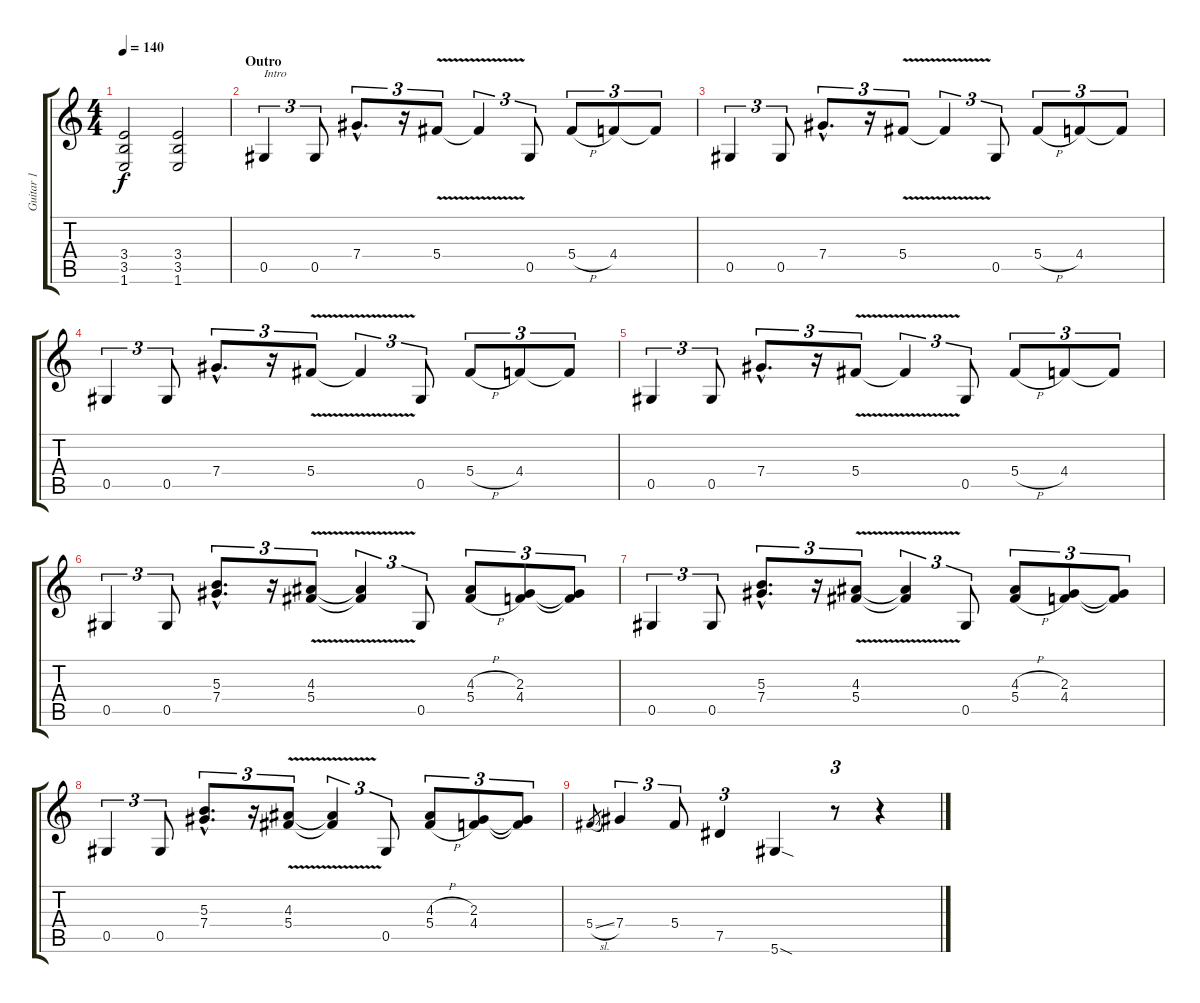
\track ("Guitar 1" "Guitar 1") {instrument distortionguitar}
\staff {score tabs}
\tuning (Eb4 Bb3 Gb3 Db3 Ab2 Eb2) {hide}
\ts (4 4)
\tempo 140
\clef g2
\ks c
(3.4{t} 3.5{t} 1.6{t}).2{dy f} (3.4 3.5 1.6).2 |
\section ("" "Outro")
0.5.4{tu (3 2) txt "Intro"} 0.5.8{tu (3 2)} 7.4{hac}.8{d tu (3 2)} r.16{tu (3 2)} 5.4{v}.8{tu (3 2)} 5.4{t}.4{tu (3 2)} 0.5.8{tu (3 2)} 5.4{h}.8{tu (3 2)} 4.4.8{tu (3 2)} 4.4{t}.8{tu (3 2)} |
0.5.4{tu (3 2)} 0.5.8{tu (3 2)} 7.4{hac}.8{d tu (3 2)} r.16{tu (3 2)} 5.4{v}.8{tu (3 2)} 5.4{t}.4{tu (3 2)} 0.5.8{tu (3 2)} 5.4{h}.8{tu (3 2)} 4.4.8{tu (3 2)} 4.4{t}.8{tu (3 2)} |
0.5.4{tu (3 2)} 0.5.8{tu (3 2)} 7.4{hac}.8{d tu (3 2)} r.16{tu (3 2)} 5.4{v}.8{tu (3 2)} 5.4{t}.4{tu (3 2)} 0.5.8{tu (3 2)} 5.4{h}.8{tu (3 2)} 4.4.8{tu (3 2)} 4.4{t}.8{tu (3 2)} |
0.5.4{tu (3 2)} 0.5.8{tu (3 2)} 7.4{hac}.8{d tu (3 2)} r.16{tu (3 2)} 5.4{v}.8{tu (3 2)} 5.4{t}.4{tu (3 2)} 0.5.8{tu (3 2)} 5.4{h}.8{tu (3 2)} 4.4.8{tu (3 2)} 4.4{t}.8{tu (3 2)} |
0.5.4{tu (3 2)} 0.5.8{tu (3 2)} (5.3{hac} 7.4{hac}).8{d tu (3 2)} r.16{tu (3 2)} (4.3{v} 5.4{v}).8{tu (3 2)} (4.3{t} 5.4{t}).4{tu (3 2)} 0.5.8{tu (3 2)} (4.3{h} 5.4{h}).8{tu (3 2)} (2.3 4.4).8{tu (3 2)} (2.3{t} 4.4{t}).8{tu (3 2)} |
0.5.4{tu (3 2)} 0.5.8{tu (3 2)} (5.3{hac} 7.4{hac}).8{d tu (3 2)} r.16{tu (3 2)} (4.3{v} 5.4{v}).8{tu (3 2)} (4.3{t} 5.4{t}).4{tu (3 2)} 0.5.8{tu (3 2)} (4.3{h} 5.4{h}).8{tu (3 2)} (2.3 4.4).8{tu (3 2)} (2.3{t} 4.4{t}).8{tu (3 2)} |
0.5.4{tu (3 2)} 0.5.8{tu (3 2)} (5.3{hac} 7.4{hac}).8{d tu (3 2)} r.16{tu (3 2)} (4.3{v} 5.4{v}).8{tu (3 2)} (4.3{t} 5.4{t}).4{tu (3 2)} 0.5.8{tu (3 2)} (4.3{h} 5.4{h}).8{tu (3 2)} (2.3 4.4).8{tu (3 2)} (2.3{t} 4.4{t}).8{tu (3 2)} |
5.4{sl}.8{gr} 7.4.4{tu (3 2)} 5.4.8{tu (3 2)} 7.5.4{tu (3 2)} 5.6{sod}.4 r.8{tu (3 2)} r.4
